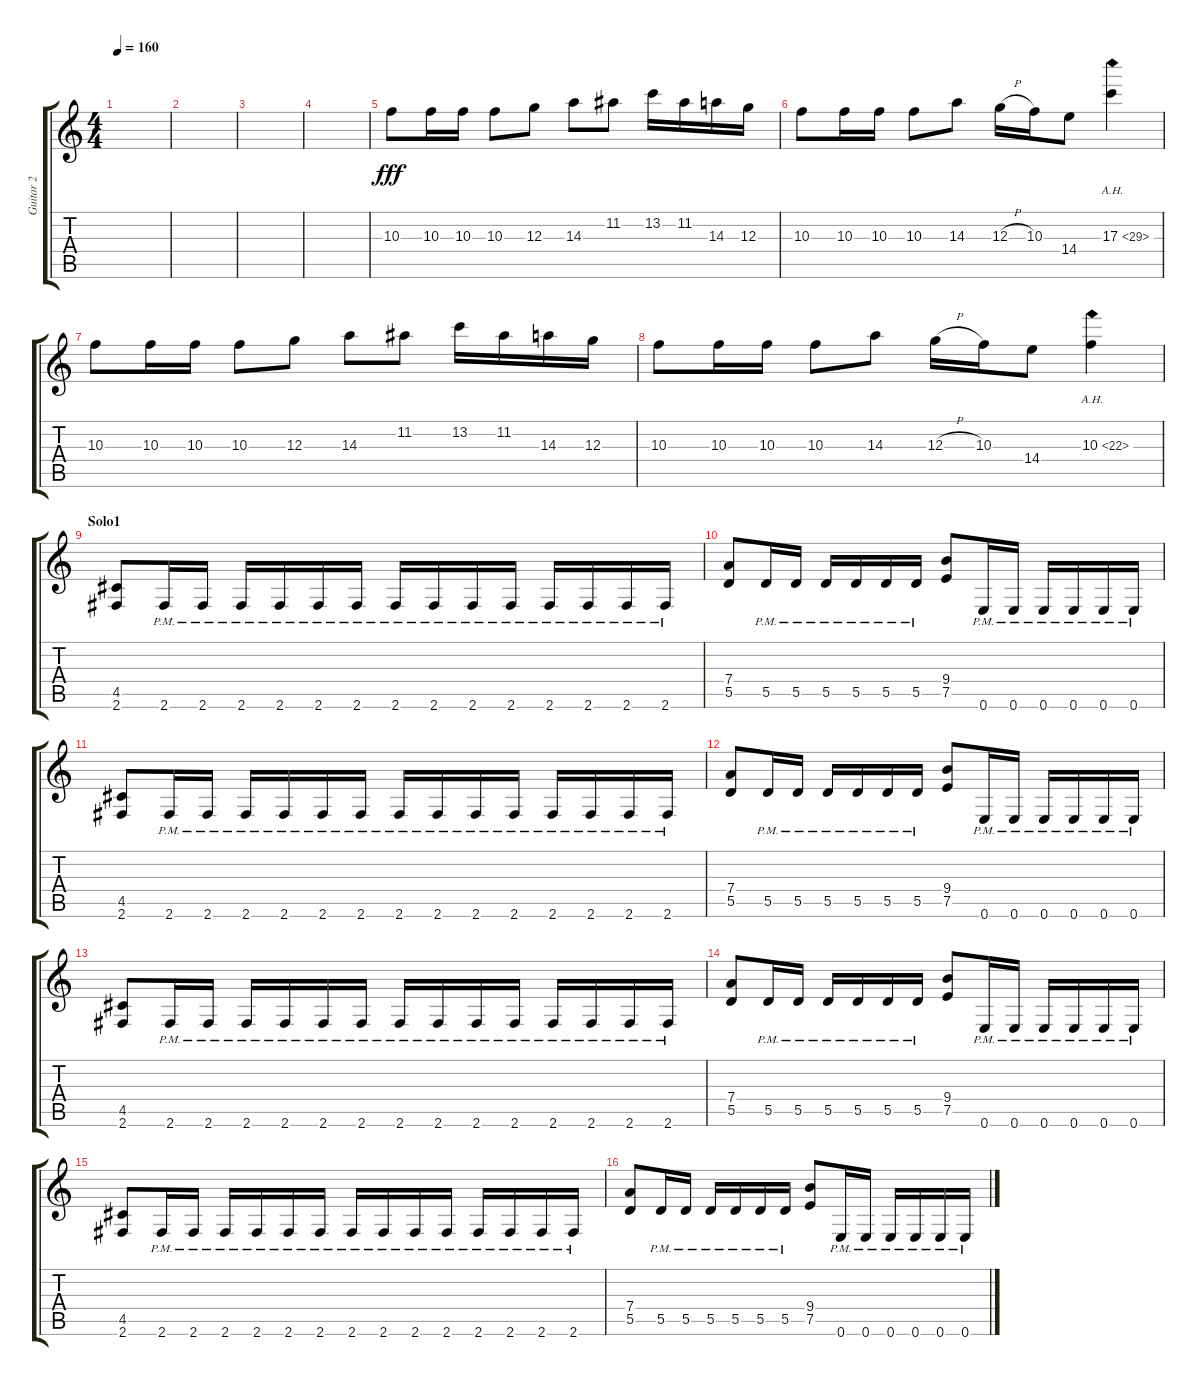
\track ("Guitar 2" "Guitar 2") {instrument distortionguitar}
\staff {score tabs}
\tuning (E4 B3 G3 D3 A2 E2) {hide}
\ts (4 4)
\tempo 160
\clef g2
\ks c
|
|
|
|
10.3.8{dy fff} 10.3.16 10.3.16 10.3.8 12.3.8 14.3.8 11.2.8 13.2.16 11.2.16 14.3.16 12.3.16 |
10.3.8 10.3.16 10.3.16 10.3.8 14.3.8 12.3{h}.16 10.3.16 14.4.8 17.3{ah 12}.4 |
10.3.8 10.3.16 10.3.16 10.3.8 12.3.8 14.3.8 11.2.8 13.2.16 11.2.16 14.3.16 12.3.16 |
10.3.8 10.3.16 10.3.16 10.3.8 14.3.8 12.3{h}.16 10.3.16 14.4.8 10.3{ah 12}.4 |
\section ("" "Solo1")
(4.5 2.6).8 2.6{pm}.16 2.6{pm}.16 2.6{pm}.16 2.6{pm}.16 2.6{pm}.16 2.6{pm}.16 2.6{pm}.16 2.6{pm}.16 2.6{pm}.16 2.6{pm}.16 2.6{pm}.16 2.6{pm}.16 2.6{pm}.16 2.6{pm}.16 |
(7.4 5.5).8 5.5{pm}.16 5.5{pm}.16 5.5{pm}.16 5.5{pm}.16 5.5{pm}.16 5.5{pm}.16 (9.4 7.5).8 0.6{pm}.16 0.6{pm}.16 0.6{pm}.16 0.6{pm}.16 0.6{pm}.16 0.6{pm}.16 |
(4.5 2.6).8 2.6{pm}.16 2.6{pm}.16 2.6{pm}.16 2.6{pm}.16 2.6{pm}.16 2.6{pm}.16 2.6{pm}.16 2.6{pm}.16 2.6{pm}.16 2.6{pm}.16 2.6{pm}.16 2.6{pm}.16 2.6{pm}.16 2.6{pm}.16 |
(7.4 5.5).8 5.5{pm}.16 5.5{pm}.16 5.5{pm}.16 5.5{pm}.16 5.5{pm}.16 5.5{pm}.16 (9.4 7.5).8 0.6{pm}.16 0.6{pm}.16 0.6{pm}.16 0.6{pm}.16 0.6{pm}.16 0.6{pm}.16 |
(4.5 2.6).8 2.6{pm}.16 2.6{pm}.16 2.6{pm}.16 2.6{pm}.16 2.6{pm}.16 2.6{pm}.16 2.6{pm}.16 2.6{pm}.16 2.6{pm}.16 2.6{pm}.16 2.6{pm}.16 2.6{pm}.16 2.6{pm}.16 2.6{pm}.16 |
(7.4 5.5).8 5.5{pm}.16 5.5{pm}.16 5.5{pm}.16 5.5{pm}.16 5.5{pm}.16 5.5{pm}.16 (9.4 7.5).8 0.6{pm}.16 0.6{pm}.16 0.6{pm}.16 0.6{pm}.16 0.6{pm}.16 0.6{pm}.16 |
(4.5 2.6).8 2.6{pm}.16 2.6{pm}.16 2.6{pm}.16 2.6{pm}.16 2.6{pm}.16 2.6{pm}.16 2.6{pm}.16 2.6{pm}.16 2.6{pm}.16 2.6{pm}.16 2.6{pm}.16 2.6{pm}.16 2.6{pm}.16 2.6{pm}.16 |
(7.4 5.5).8 5.5{pm}.16 5.5{pm}.16 5.5{pm}.16 5.5{pm}.16 5.5{pm}.16 5.5{pm}.16 (9.4 7.5).8 0.6{pm}.16 0.6{pm}.16 0.6{pm}.16 0.6{pm}.16 0.6{pm}.16 0.6{pm}.16
